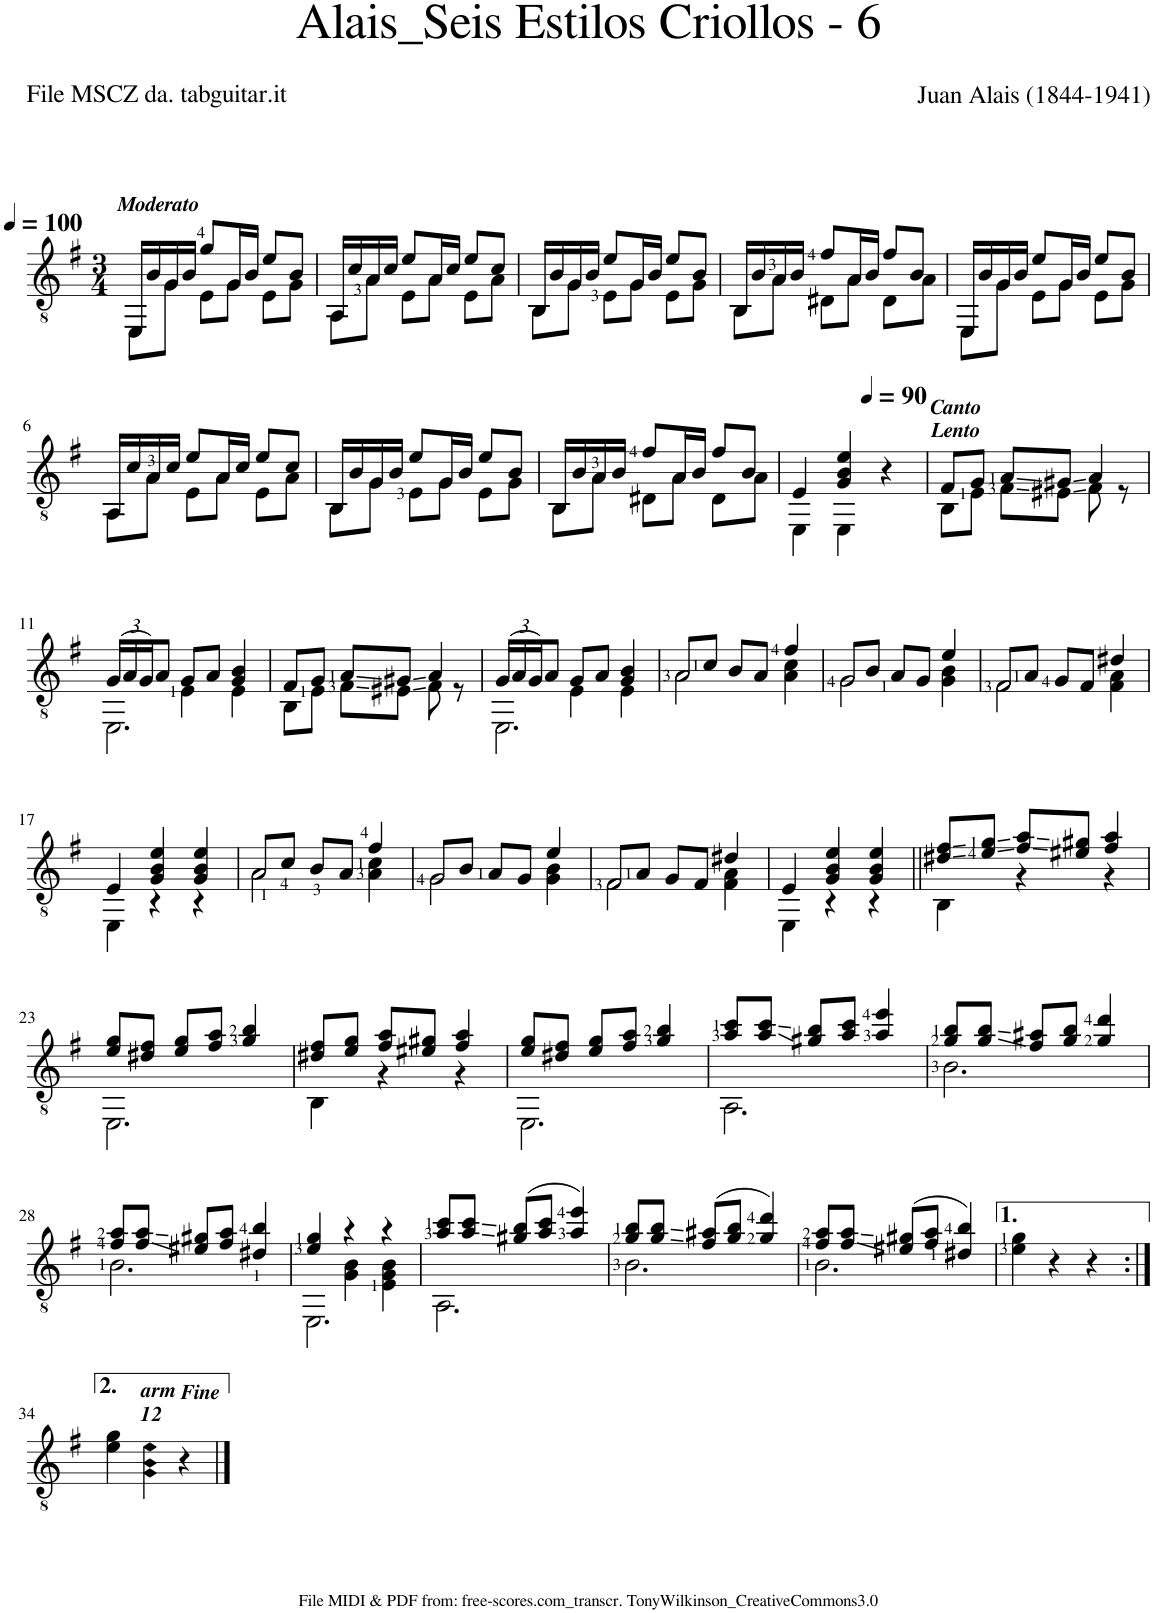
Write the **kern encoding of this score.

**kern
*part1
*staff1
*I"Guitar
*I'Guit.
*clefGv2
*k[f#]
*M3/4
*MM100
=1
*^
!LO:TX:a:Bi:t=Moderato	!
16EE/LL	8EE\L
16B/	.
16G/	8G\J
16B/JJ	.
8g/L	8E\L
16G/L	8G\J
16B/JJ	.
8e/L	8E\L
8B/J	8G\J
=2	=2
16AA/LL	8AA\L
16c/	.
16A/	8A\J
16c/JJ	.
8e/L	8E\L
16A/L	8A\J
16c/JJ	.
8e/L	8E\L
8c/J	8A\J
=3	=3
16BB/LL	8BB\L
16B/	.
16G/	8G\J
16B/JJ	.
8e/L	8E\L
16G/L	8G\J
16B/JJ	.
8e/L	8E\L
8B/J	8G\J
=4	=4
16BB/LL	8BB\L
16B/	.
16A/	8A\J
16B/JJ	.
8f#/L	8D#X\L
16A/L	8A\J
16B/JJ	.
8f#/L	8D#\L
8B/J	8A\J
=5	=5
16EE/LL	8EE\L
16B/	.
16G/	8G\J
16B/JJ	.
8e/L	8E\L
16G/L	8G\J
16B/JJ	.
8e/L	8E\L
8B/J	8G\J
!!LO:LB:g=z	!!
=6	=6
16AA/LL	8AA\L
16c/	.
16A/	8A\J
16c/JJ	.
8e/L	8E\L
16A/L	8A\J
16c/JJ	.
8e/L	8E\L
8c/J	8A\J
=7	=7
16BB/LL	8BB\L
16B/	.
16G/	8G\J
16B/JJ	.
8e/L	8E\L
16G/L	8G\J
16B/JJ	.
8e/L	8E\L
8B/J	8G\J
=8	=8
16BB/LL	8BB\L
16B/	.
16A/	8A\J
16B/JJ	.
8f#/L	8D#X\L
16A/L	8A\J
16B/JJ	.
8f#/L	8D#\L
8B/J	8A\J
=9	=9
4E/	4EE\
4G/ 4B/ 4e/	4EE\
4r	4ryy
=10	=10
*MM90	*
!LO:TX:a:Bi:t=Canto	!
!LO:TX:a:t=Lento	!
8F#/L	8BB\L
8G/J	8E\J
8A/L	8F#\L
8G#X/J	8E#X\J
4A/	8F#\
.	8r
*v	*v
!!LO:LB:g=z
=11
*Xbrackettup
*^
*	*^
(24G/LL	2.EE\	4ryy
24A/	.	.
24G/J)	.	.
8A/J	.	.
8G/L	.	4E\
8A/J	.	.
4G/ 4B/	.	4E\
*	*v	*v
=12	=12
8F#/L	8BB\L
8G/J	8E\J
8A/L	8F#\L
8G#X/J	8E#X\J
4A/	8F#\
.	8r
=13	=13
*	*^
(24G/LL	2.EE\	4ryy
24A/	.	.
24G/J)	.	.
8A/J	.	.
8G/L	.	4E\
8A/J	.	.
4G/ 4B/	.	4E\
=14	=14	=14
!LO:N:head=open	!	!
*	*v	*v
8A/L	2A\
8c/J	.
8B/L	.
8A/J	.
4f#/	4A\ 4c\
=15	=15
!LO:N:head=open	!
8G/L	2G\
8B/J	.
8A/L	.
8G/J	.
4e/	4G\ 4B\
=16	=16
!LO:N:head=open	!
8F#/L	2F#\
8A/J	.
8G/L	.
8F#/J	.
4d#X/	4F#\ 4A\
!!LO:LB:g=z	!!
=17	=17
4E/	4EE\
4G/ 4B/ 4e/	4r
4G/ 4B/ 4e/	4r
=18	=18
!LO:N:head=open	!
8A/L	2A\
8c/J	.
8B/L	.
8A/J	.
4f#/	4A\ 4c\
=19	=19
!LO:N:head=open	!
8G/L	2G\
8B/J	.
8A/L	.
8G/J	.
4e/	4G\ 4B\
=20	=20
!LO:N:head=open	!
8F#/L	2F#\
8A/J	.
8G/L	.
8F#/J	.
4d#X/	4F#\ 4A\
=21	=21
4E/	4EE\
4G/ 4B/ 4e/	4r
4G/ 4B/ 4e/	4r
=22||	=22||
8d#X/ 8f#/L	4BB\
8e/ 8g/J	.
8f#/ 8a/L	4r
8e#X/ 8g#X/J	.
4f#/ 4a/	4r
!!LO:LB:g=z	!!
=23	=23
8e/ 8g/L	2.EE\
8d#X/ 8f#/J	.
8e/ 8g/L	.
8f#/ 8a/J	.
4g/ 4b/	.
=24	=24
8d#X/ 8f#/L	4BB\
8e/ 8g/J	.
8f#/ 8a/L	4r
8e#X/ 8g#X/J	.
4f#/ 4a/	4r
=25	=25
8e/ 8g/L	2.EE\
8d#X/ 8f#/J	.
8e/ 8g/L	.
8f#/ 8a/J	.
4g/ 4b/	.
=26	=26
8a/ 8cc/L	2.AA\
8a/ 8cc/J	.
8g#X/ 8b/L	.
8a/ 8cc/J	.
4a/ 4ee/	.
=27	=27
8g/ 8b/L	2.B\
8g/ 8b/J	.
8f#/ 8a#X/L	.
8g/ 8b/J	.
4g/ 4dd/	.
!!LO:LB:g=z	!!
=28	=28
8f#/ 8a/L	2.B\
8f#/ 8a/J	.
8e#X/ 8g#X/L	.
8f#/ 8a/J	.
4d#X/ 4b/	.
=29	=29
*	*^
4e/ 4g/	4ryy	2.EE\
4r	4G\ 4B\	.
4r	4E\ 4G\ 4B\	.
*	*v	*v
=30	=30
8a/ 8cc/L	2.AA\
8a/ 8cc/J	.
(8g#X/ 8b/L	.
8a/ 8cc/J	.
4a/ 4ee/)	.
=31	=31
8g/ 8b/L	2.B\
8g/ 8b/J	.
(8f#/ 8a#X/L	.
8g/ 8b/J	.
4g/ 4dd/)	.
=32	=32
8f#/ 8a/L	2.B\
8f#/ 8a/J	.
(8e#X/ 8g#X/L	.
8f#/ 8a/J	.
4d#X/ 4b/)	.
*v	*v
=33
4e\ 4g\
4r
4r
!!LO:LB:g=z
=34:|!
4e\ 4g\
!LO:TX:a:Bi:t=arm
!LO:TX:a:t=12
4G\ 4B\ 4e\
4r
==
*-
